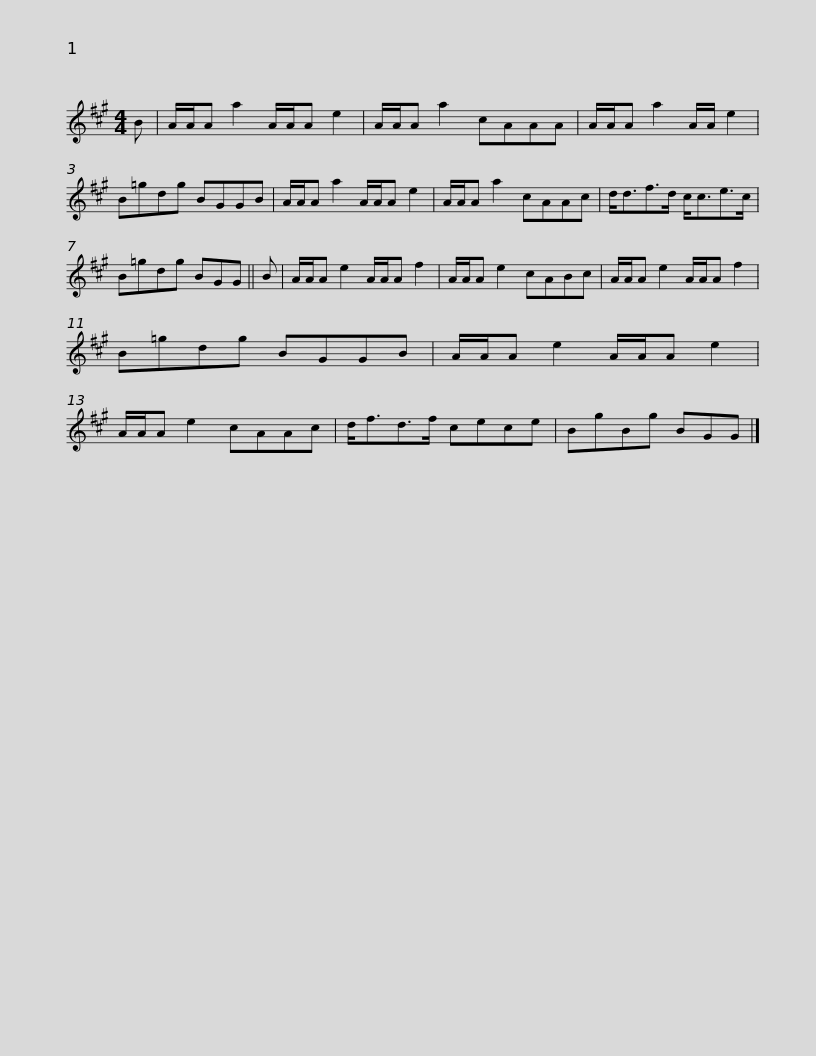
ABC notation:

X:1
L:1/8
M:4/4
I:linebreak $
K:A
V:1 treble
V:1
 B | A/A/A a2 A/A/A e2 | A/A/A a2 cAAA | A/A/A a2 A/A/ e2 | B=gdg BGGB | %5
 A/A/A a2 A/A/A e2 |$ A/A/A a2 cAAc | d<df>d c<ce>c | B=gdg BGG || B | %10
 A/A/A e2 A/A/A f2 | A/A/A e2 cABc |$ A/A/A e2 A/A/A f2 | B=gdg BGGB | A/A/A e2 A/A/A e2 | %15
 A/A/A e2 cAAc | d<fd>f cece |$ BgBg BGG |] %18
